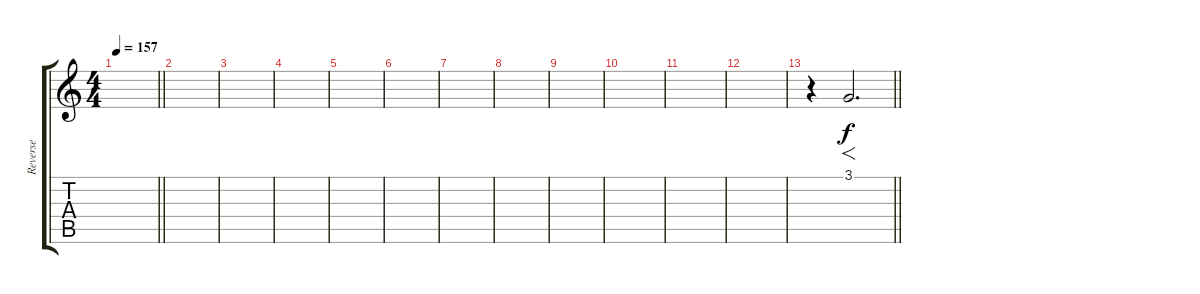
\track ("Reverse" "Reverse") {instrument reversecymbal}
\staff {score tabs}
\tuning (E4 B3 G3 D3 A2 E2) {hide}
\ts (4 4)
\tempo 157
\clef g2
\barLineRight lightlight
\ks c
|
|
|
|
|
|
|
|
|
|
|
|
\barLineRight lightlight
r.4 3.1.2{f d}
